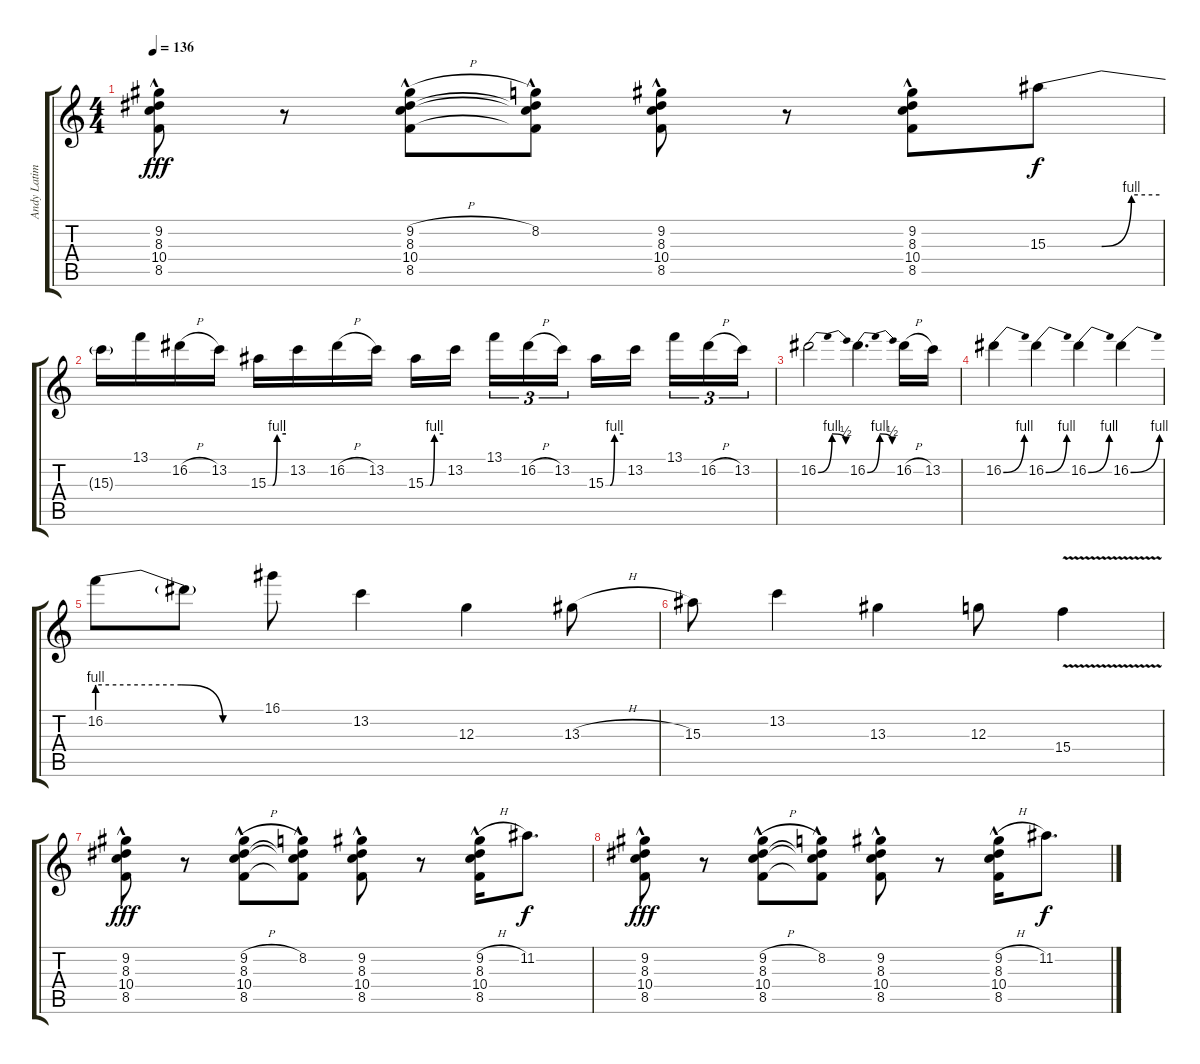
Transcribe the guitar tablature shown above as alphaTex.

\track ("Andy Latimer" "Andy Latim") {instrument overdrivenguitar}
\staff {score tabs}
\tuning (E4 B3 G3 D3 A2 E2) {hide}
\ts (4 4)
\tempo 136
\clef g2
\ks c
(9.2{hac} 8.3 10.4 8.5).8{dy fff} r.8 (9.2{h hac} 8.3 10.4 8.5).8 (8.2{hac} 8.3{t} 10.4{t} 8.5{t}).8 (9.2{hac} 8.3 10.4 8.5).8 r.8 (9.2{hac} 8.3 10.4 8.5).8 15.3{be (custom 0 0 15 0 29 0 45 4 60 4)}.8{dy f} |
15.3{t}.16 13.1.16 16.2{h}.16 13.2.16 15.3{be (custom 0 0 15 0 30 4 60 4)}.16 13.2.16 16.2{h}.16 13.2.16 15.3{be (custom 0 0 15 0 30 4 60 4)}.16 13.2.16{beam splitsecondary} 13.1.16{tu (3 2)} 16.2{h}.16{tu (3 2)} 13.2.16{tu (3 2)} 15.3{be (custom 0 0 15 0 30 4 60 4)}.16 13.2.16{beam splitsecondary} 13.1.16{tu (3 2)} 16.2{h}.16{tu (3 2)} 13.2.16{tu (3 2)} |
16.2{be (bendrelease 0 0 15 4 31 4 60 2)}.2 16.2{be (bendrelease 0 0 15 4 40 4 60 2)}.4{d} 16.2{h}.16 13.2.16 |
16.2{be (bend 0 0 60 4)}.4 16.2{be (bend 0 0 60 4)}.4 16.2{be (bend 0 0 60 4)}.4 16.2{be (bend 0 0 60 4)}.4 |
16.2{be (custom 0 4 30 4 45 0 60 0)}.8 16.2{t}.8 16.1.8 13.2.4 12.3.4 13.3{h}.8 |
15.3.8 13.2.4 13.3.4 12.3.8 15.4{v}.4 |
(9.2{hac} 8.3 10.4 8.5).8{dy fff} r.8 (9.2{h hac} 8.3 10.4 8.5).8 (8.2{hac} 8.3{t} 10.4{t} 8.5{t}).8 (9.2{hac} 8.3 10.4 8.5).8 r.8 (9.2{h hac} 8.3 10.4 8.5).16 11.2.8{d dy f} |
(9.2{hac} 8.3 10.4 8.5).8{dy fff} r.8 (9.2{h hac} 8.3 10.4 8.5).8 (8.2{hac} 8.3{t} 10.4{t} 8.5{t}).8 (9.2{hac} 8.3 10.4 8.5).8 r.8 (9.2{h hac} 8.3 10.4 8.5).16 11.2.8{d dy f}
